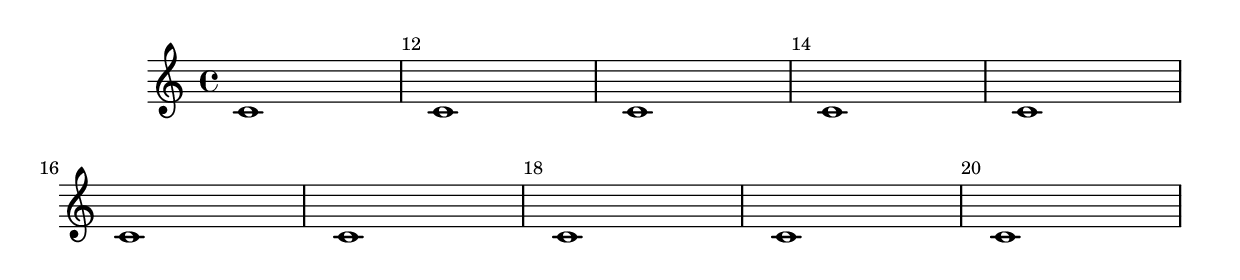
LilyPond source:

%% Do not edit this file; it is automatically
%% generated from LSR http://lsr.dsi.unimi.it
%% This file is in the public domain.
\version "2.13.10"

\header {
  lsrtags = "rhythms"

%% Translation of GIT committish: b2d4318d6c53df8469dfa4da09b27c15a374d0ca
  texidoces = "

Se pueden imprimir los números de compás a intervalos regulares
mediante el establecimiento de la propiedad
@code{barNumberVisibility}.  Aquí los números de compás se
imprimen a cada dos compases excepto al final de la línea.

"

  doctitlees = "Imprimir números de compás a intervalos regulares"


%% Translation of GIT committish: d96023d8792c8af202c7cb8508010c0d3648899d
  texidocde = "
Taktnummern können in regelmäßigen Intervallen gesetzt werden, indem
man die Eigenschaft @code{barNumberVisibility} definiert.  In diesem
Beispiel werden die Taktnummern jeden zweiten Takt gesetzt, außer
am Ende einer Zeile.

"
  doctitlede = "Setzen der Taktnummern in regelmäßigen Intevallen"


%% Translation of GIT committish: 21c8461ea87cd670a35a40b91d3ef20de03a0409
  texidocfr = "
Vous pouvez imprimer un numéro de mesure à intervalle régulier plutôt
qu'en tête de chaque ligne seulement, en recourrant à la propriété
@code{barNumberVisibility}.  Voici comment afficher le numéro toutes les
deux mesures sauf en fin de ligne.

"
  doctitlefr = "Imprimer les numéros de mesure à intervalle régulier"

  texidoc = "
Bar numbers can be printed at regular intervals by setting the property
@code{barNumberVisibility}. Here the bar numbers are printed every two
measures except at the end of the line.

"
  doctitle = "Printing bar numbers at regular intervals"
} % begin verbatim

\relative c' {
  \override Score.BarNumber #'break-visibility = #'#(#f #t #t)
  \set Score.currentBarNumber = #11
  % Permit first bar number to be printed
  \bar ""
  % Print a bar number every second measure
  \set Score.barNumberVisibility = #(every-nth-bar-number-visible 2)
  c1 | c | c | c | c
  \break
  c1 | c | c | c | c
}

